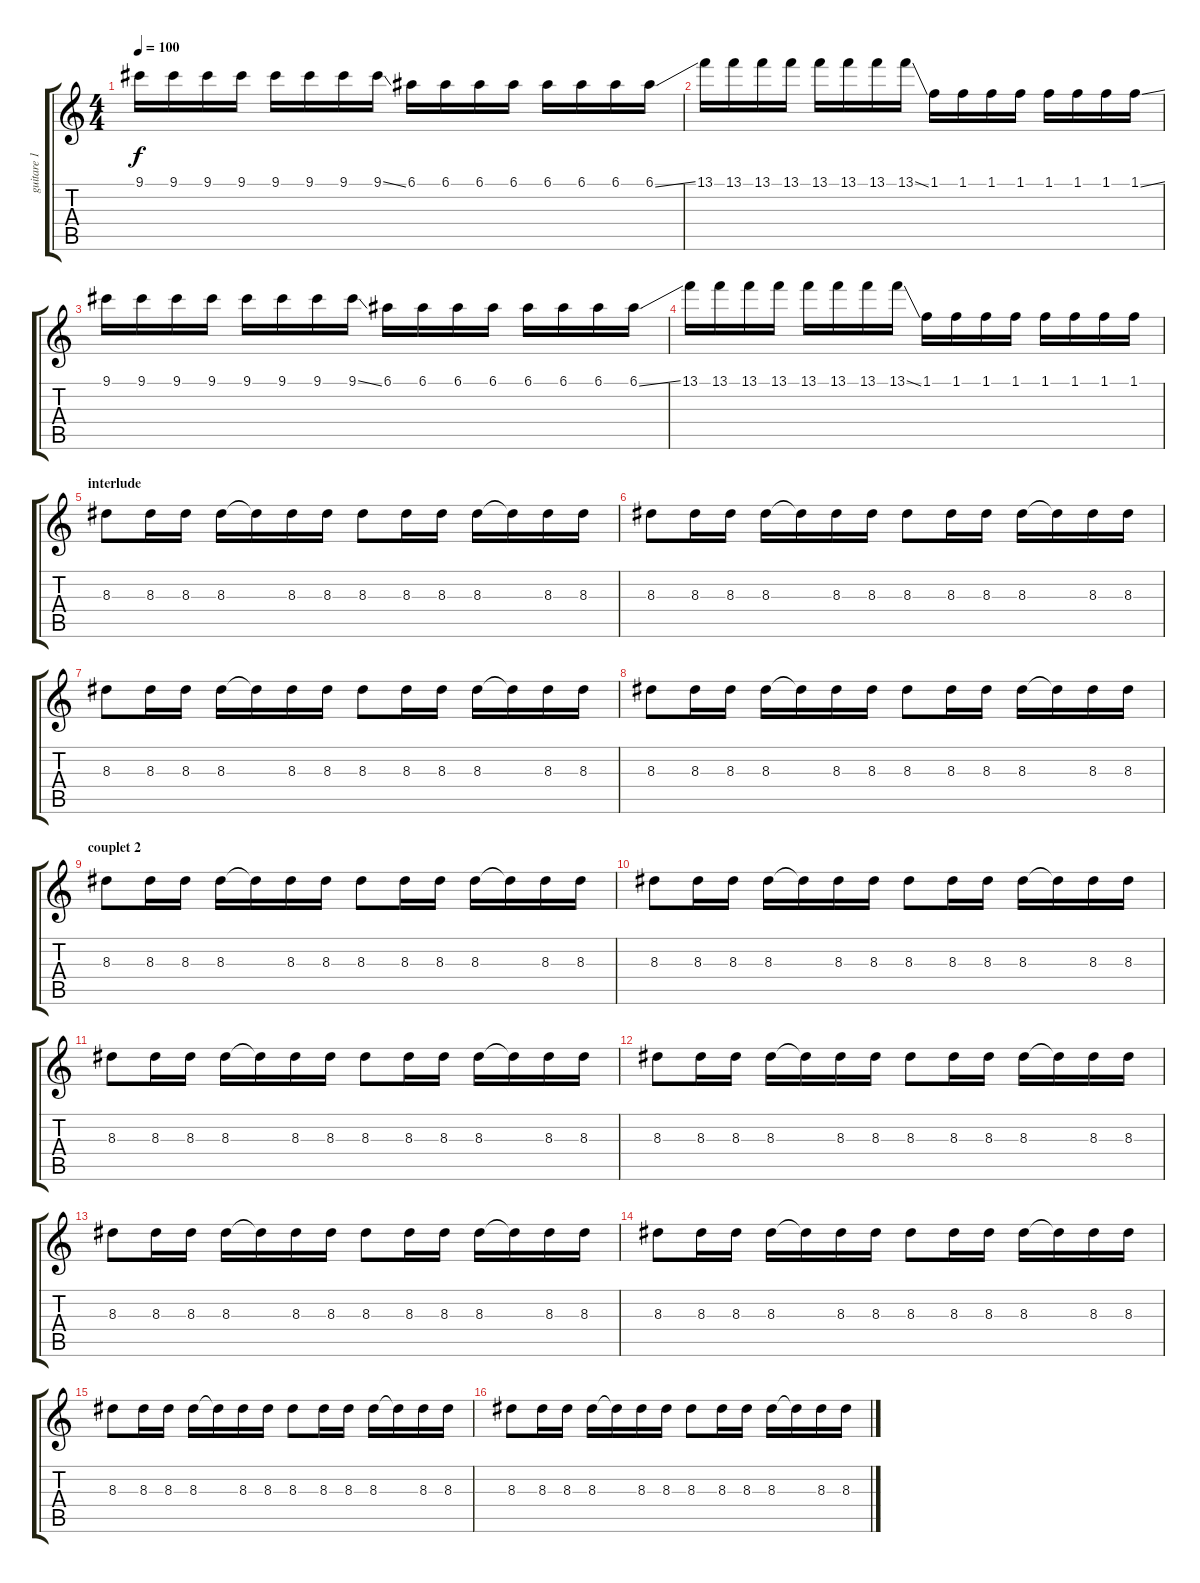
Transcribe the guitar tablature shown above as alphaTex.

\track ("guitare 1" "guitare 1") {instrument electricguitarclean}
\staff {score tabs}
\tuning (E4 B3 G3 D3 A2 E2) {hide}
\ts (4 4)
\tempo 100
\clef g2
\ks c
9.1.16{dy f volume 13 instrument distortionguitar} 9.1.16 9.1.16 9.1.16 9.1.16 9.1.16 9.1.16 9.1{ss}.16 6.1.16 6.1.16 6.1.16 6.1.16 6.1.16 6.1.16 6.1.16 6.1{ss}.16 |
13.1.16 13.1.16 13.1.16 13.1.16 13.1.16 13.1.16 13.1.16 13.1{ss}.16 1.1.16 1.1.16 1.1.16 1.1.16 1.1.16 1.1.16 1.1.16 1.1{ss}.16 |
9.1.16{volume 13 instrument distortionguitar} 9.1.16 9.1.16 9.1.16 9.1.16 9.1.16 9.1.16 9.1{ss}.16 6.1.16 6.1.16 6.1.16 6.1.16 6.1.16 6.1.16 6.1.16 6.1{ss}.16 |
13.1.16 13.1.16 13.1.16 13.1.16 13.1.16 13.1.16 13.1.16 13.1{ss}.16 1.1.16 1.1.16 1.1.16 1.1.16 1.1.16 1.1.16 1.1.16 1.1.16 |
\section ("" "interlude")
8.3.8{volume 7 instrument electricguitarclean} 8.3.16 8.3.16 8.3.16 8.3{t}.16 8.3.16 8.3.16 8.3.8 8.3.16 8.3.16 8.3.16 8.3{t}.16 8.3.16 8.3.16 |
8.3.8 8.3.16 8.3.16 8.3.16 8.3{t}.16 8.3.16 8.3.16 8.3.8 8.3.16 8.3.16 8.3.16 8.3{t}.16 8.3.16 8.3.16 |
8.3.8 8.3.16 8.3.16 8.3.16 8.3{t}.16 8.3.16 8.3.16 8.3.8 8.3.16 8.3.16 8.3.16 8.3{t}.16 8.3.16 8.3.16 |
8.3.8 8.3.16 8.3.16 8.3.16 8.3{t}.16 8.3.16 8.3.16 8.3.8 8.3.16 8.3.16 8.3.16 8.3{t}.16 8.3.16 8.3.16 |
\section ("" "couplet 2")
8.3.8 8.3.16 8.3.16 8.3.16 8.3{t}.16 8.3.16 8.3.16 8.3.8 8.3.16 8.3.16 8.3.16 8.3{t}.16 8.3.16 8.3.16 |
8.3.8 8.3.16 8.3.16 8.3.16 8.3{t}.16 8.3.16 8.3.16 8.3.8 8.3.16 8.3.16 8.3.16 8.3{t}.16 8.3.16 8.3.16 |
8.3.8 8.3.16 8.3.16 8.3.16 8.3{t}.16 8.3.16 8.3.16 8.3.8 8.3.16 8.3.16 8.3.16 8.3{t}.16 8.3.16 8.3.16 |
8.3.8 8.3.16 8.3.16 8.3.16 8.3{t}.16 8.3.16 8.3.16 8.3.8 8.3.16 8.3.16 8.3.16 8.3{t}.16 8.3.16 8.3.16 |
8.3.8 8.3.16 8.3.16 8.3.16 8.3{t}.16 8.3.16 8.3.16 8.3.8 8.3.16 8.3.16 8.3.16 8.3{t}.16 8.3.16 8.3.16 |
8.3.8 8.3.16 8.3.16 8.3.16 8.3{t}.16 8.3.16 8.3.16 8.3.8 8.3.16 8.3.16 8.3.16 8.3{t}.16 8.3.16 8.3.16 |
8.3.8 8.3.16 8.3.16 8.3.16 8.3{t}.16 8.3.16 8.3.16 8.3.8 8.3.16 8.3.16 8.3.16 8.3{t}.16 8.3.16 8.3.16 |
8.3.8 8.3.16 8.3.16 8.3.16 8.3{t}.16 8.3.16 8.3.16 8.3.8 8.3.16 8.3.16 8.3.16 8.3{t}.16 8.3.16 8.3.16
